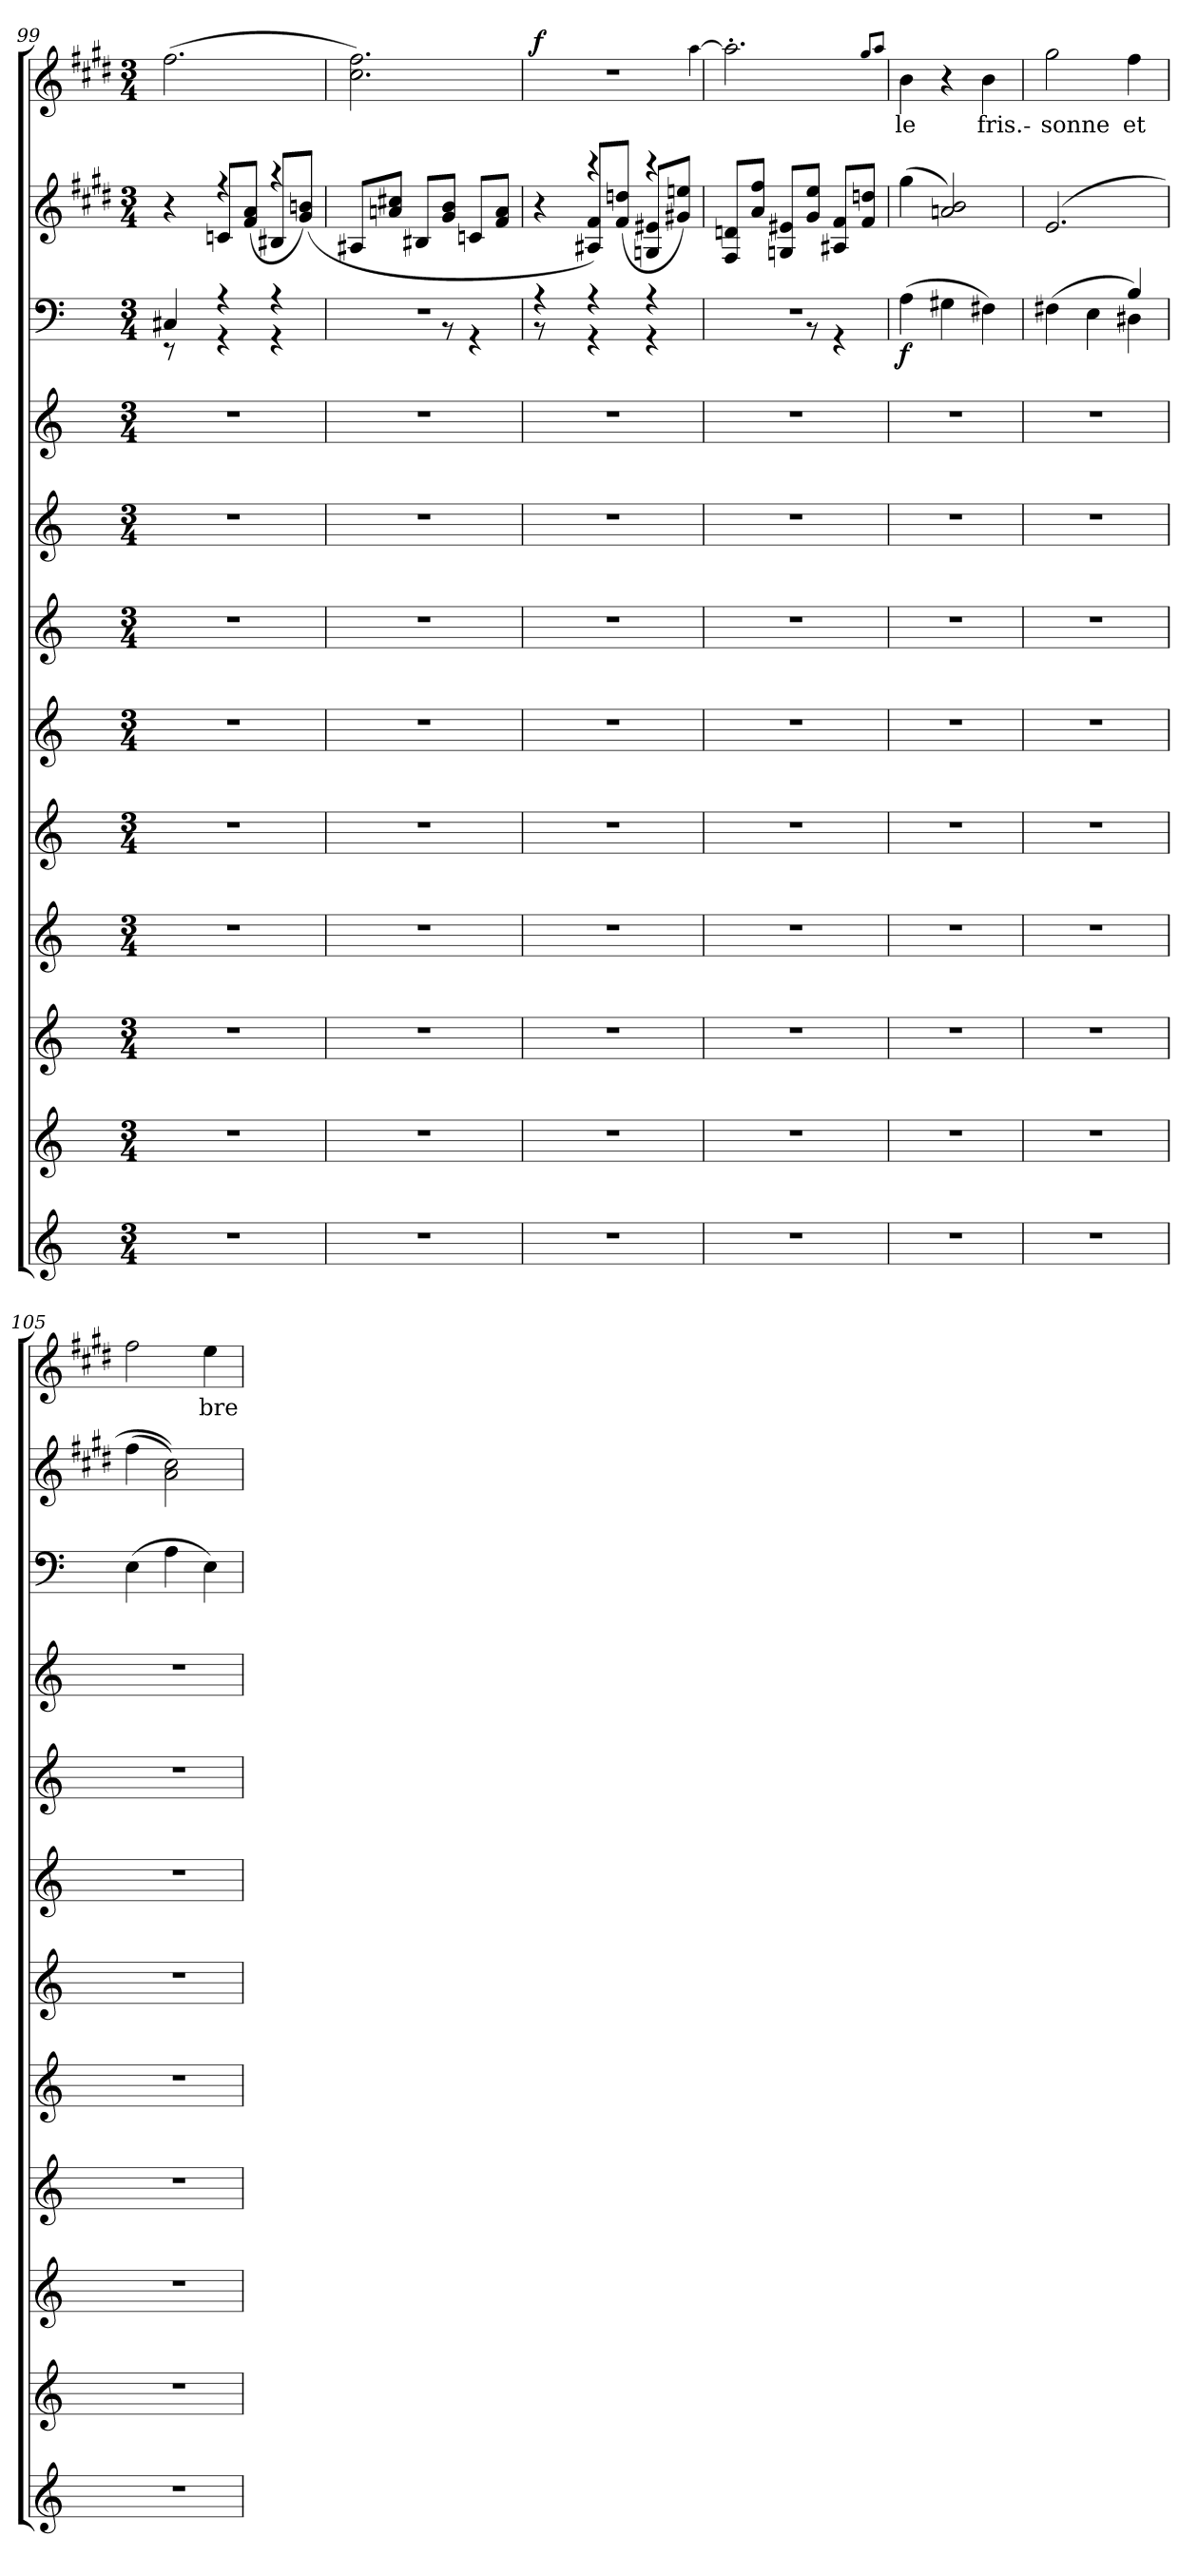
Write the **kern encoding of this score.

**kern	**kern	**kern	**kern	**kern	**kern	**kern	**kern	**kern	**kern	**dynam	**kern	**kern	**text	**dynam
*part12	*part11	*part10	*part9	*part8	*part7	*part6	*part5	*part4	*part3	*part3	*part2	*part1	*part1	*part1
*staff12	*staff11	*staff10	*staff9	*staff8	*staff7	*staff6	*staff5	*staff4	*staff3	*staff3	*staff2	*staff1	*staff1	*staff1
*clefG2	*clefG2	*clefG2	*clefG2	*clefG2	*clefG2	*clefG2	*clefG2	*clefG2	*clefF4	*	*clefG2	*clefG2	*	*
*k[]	*k[]	*k[]	*k[]	*k[]	*k[]	*k[]	*k[]	*k[]	*k[]	*	*k[f#c#g#d#]	*k[f#c#g#d#]	*	*
*C:	*C:	*C:	*C:	*C:	*C:	*C:	*C:	*C:	*C:	*	*E:	*E:	*	*
*M3/4	*M3/4	*M3/4	*M3/4	*M3/4	*M3/4	*M3/4	*M3/4	*M3/4	*M3/4	*	*M3/4	*M3/4	*	*
=99	=99	=99	=99	=99	=99	=99	=99	=99	=99	=99	=99	=99	=99	=99
*	*	*	*	*	*	*	*	*	*^	*	*^	*	*	*
2.r	2.r	2.r	2.r	2.r	2.r	2.r	2.r	2.r	4C#/	8r	.	4r	4ryy	(2.ff#\	.	.
.	.	.	.	.	.	.	.	.	.	8ryy	.	.	.	.	.	.
.	.	.	.	.	.	.	.	.	4r	4r	.	4r	8cn/L	.	.	.
.	.	.	.	.	.	.	.	.	.	.	.	.	(8f#\ 8a\J	.	.	.
.	.	.	.	.	.	.	.	.	4r	4r	.	4r	8B#X/L	.	.	.
.	.	.	.	.	.	.	.	.	.	.	.	.	(8g#\ 8bn\J)	.	.	.
*	*	*	*	*	*	*	*	*	*	*	*	*v	*v	*	*	*
=100	=100	=100	=100	=100	=100	=100	=100	=100	=100	=100	=100	=100	=100	=100	=100
2.r	2.r	2.r	2.r	2.r	2.r	2.r	2.r	2.r	2.r	8ryy	.	8A#X/L	2.cc#\ 2.ff#\)	.	.
.	.	.	.	.	.	.	.	.	.	8ryy	.	8an\ 8cc#X\J	.	.	.
.	.	.	.	.	.	.	.	.	.	8ryy	.	8B#X/L	.	.	.
.	.	.	.	.	.	.	.	.	.	8r	.	8g#\ 8b\J	.	.	.
.	.	.	.	.	.	.	.	.	.	4r	.	8cn/L	.	.	.
.	.	.	.	.	.	.	.	.	.	.	.	8f#\ 8a\J	.	.	.
=101	=101	=101	=101	=101	=101	=101	=101	=101	=101	=101	=101	=101	=101	=101	=101
*	*	*	*	*	*	*	*	*	*	*	*	*^	*	*	*
2.r	2.r	2.r	2.r	2.r	2.r	2.r	2.r	2.r	4r	8r	.	4r	4ryy	2.r	.	f
.	.	.	.	.	.	.	.	.	.	8ryy	.	.	.	.	.	.
.	.	.	.	.	.	.	.	.	4r	4r	.	4r	8A#X/ 8f#/L)	.	.	.
.	.	.	.	.	.	.	.	.	.	.	.	.	(8f#\ 8ddn\J	.	.	.
.	.	.	.	.	.	.	.	.	4r	4r	.	4r	8Gn/ 8e#X/L	.	.	.
.	.	.	.	.	.	.	.	.	.	.	.	.	8g#X\ 8een\J)	.	.	.
*	*	*	*	*	*	*	*	*	*	*	*	*v	*v	*	*	*
.	.	.	.	.	.	.	.	.	.	.	.	.	[4qqaa\	.	.
=102	=102	=102	=102	=102	=102	=102	=102	=102	=102	=102	=102	=102	=102	=102	=102
2.r	2.r	2.r	2.r	2.r	2.r	2.r	2.r	2.r	2.r	8ryy	.	8F#/ 8dn/L	2.aa'\]	.	.
.	.	.	.	.	.	.	.	.	.	8ryy	.	8a\ 8ff#\J	.	.	.
.	.	.	.	.	.	.	.	.	.	8ryy	.	8Gn/ 8e#X/L	.	.	.
.	.	.	.	.	.	.	.	.	.	8r	.	8g#\ 8ee\J	.	.	.
.	.	.	.	.	.	.	.	.	.	4r	.	8A#X/ 8f#/L	.	.	.
.	.	.	.	.	.	.	.	.	.	.	.	8f#\ 8ddn\J	.	.	.
*	*	*	*	*	*	*	*	*	*v	*v	*	*	*	*	*
.	.	.	.	.	.	.	.	.	.	.	.	8qqgg#/L	.	.
.	.	.	.	.	.	.	.	.	.	.	.	8qqaa/J	.	.
=103	=103	=103	=103	=103	=103	=103	=103	=103	=103	=103	=103	=103	=103	=103
2.r	2.r	2.r	2.r	2.r	2.r	2.r	2.r	2.r	(4A\	f	(4gg#\	4b\	le	.
.	.	.	.	.	.	.	.	.	4G#\	.	2an/ 2b/)	4r	.	.
.	.	.	.	.	.	.	.	.	4F#\)	.	.	4b\	fris.-	.
!!LO:LB:g=z
=104	=104	=104	=104	=104	=104	=104	=104	=104	=104	=104	=104	=104	=104	=104
*	*	*	*	*	*	*	*	*	*^	*	*	*	*	*
2.r	2.r	2.r	2.r	2.r	2.r	2.r	2.r	2.r	(4F#\	2ryy	.	(2.e/	2gg#\	sonne	.
.	.	.	.	.	.	.	.	.	4E\	.	.	.	.	.	.
.	.	.	.	.	.	.	.	.	4D#\)	4B/	.	.	4ff#\	et	.
*	*	*	*	*	*	*	*	*	*v	*v	*	*	*	*	*
=105	=105	=105	=105	=105	=105	=105	=105	=105	=105	=105	=105	=105	=105	=105
2.r	2.r	2.r	2.r	2.r	2.r	2.r	2.r	2.r	(4E\	.	(4ff#\	2ff#\	.	.
.	.	.	.	.	.	.	.	.	4A\	.	2a\ 2cc#\))	.	.	.
.	.	.	.	.	.	.	.	.	4E\)	.	.	4ee\	bre	.
=	=	=	=	=	=	=	=	=	=	=	=	=	=	=
*-	*-	*-	*-	*-	*-	*-	*-	*-	*-	*-	*-	*-	*-	*-
